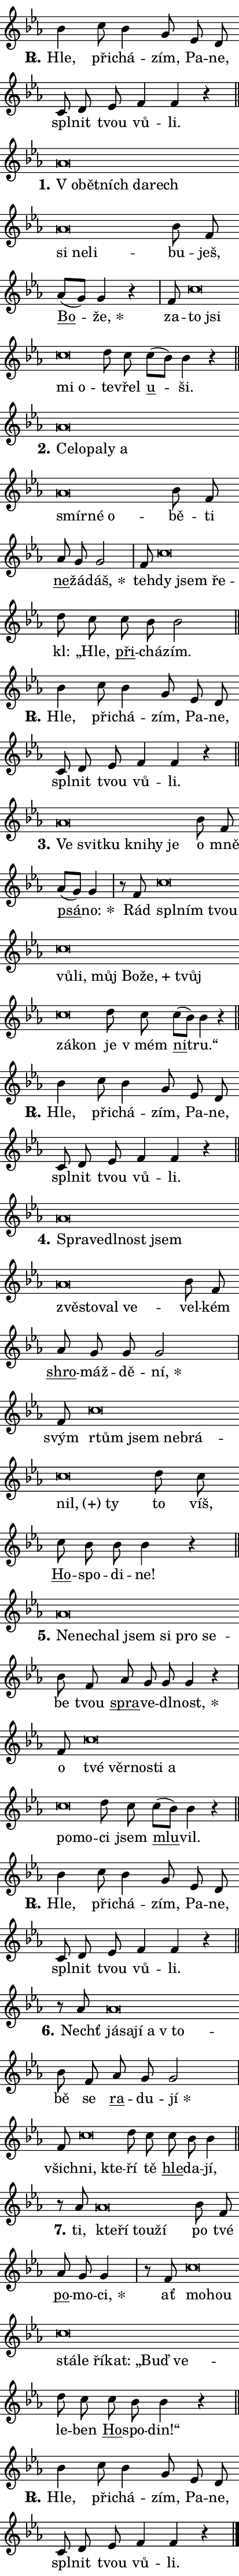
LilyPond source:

\version "2.22.1"
\header { tagline = "" }
\paper {
  indent = 0\cm
  top-margin = 0\cm
  right-margin = 0\cm
  bottom-margin = 0\cm
  left-margin = 0\cm
  paper-width = 7\cm
  page-breaking = #ly:one-page-breaking
  system-system-spacing.basic-distance = #11
  score-system-spacing.basic-distance = #11
  ragged-last = ##f
}


%% Author: Thomas Morley
%% https://lists.gnu.org/archive/html/lilypond-user/2020-05/msg00002.html
#(define (line-position grob)
"Returns position of @var[grob} in current system:
   @code{'start}, if at first time-step
   @code{'end}, if at last time-step
   @code{'middle} otherwise
"
  (let* ((col (ly:item-get-column grob))
         (ln (ly:grob-object col 'left-neighbor))
         (rn (ly:grob-object col 'right-neighbor))
         (col-to-check-left (if (ly:grob? ln) ln col))
         (col-to-check-right (if (ly:grob? rn) rn col))
         (break-dir-left
           (and
             (ly:grob-property col-to-check-left 'non-musical #f)
             (ly:item-break-dir col-to-check-left)))
         (break-dir-right
           (and
             (ly:grob-property col-to-check-right 'non-musical #f)
             (ly:item-break-dir col-to-check-right))))
        (cond ((eqv? 1 break-dir-left) 'start)
              ((eqv? -1 break-dir-right) 'end)
              (else 'middle))))

#(define (tranparent-at-line-position vctor)
  (lambda (grob)
  "Relying on @code{line-position} select the relevant enry from @var{vctor}.
Used to determine transparency,"
    (case (line-position grob)
      ((end) (not (vector-ref vctor 0)))
      ((middle) (not (vector-ref vctor 1)))
      ((start) (not (vector-ref vctor 2))))))

noteHeadBreakVisibility =
#(define-music-function (break-visibility)(vector?)
"Makes @code{NoteHead}s transparent relying on @var{break-visibility}"
#{
  \override NoteHead.transparent =
    #(tranparent-at-line-position break-visibility)
#})

#(define delete-ledgers-for-transparent-note-heads
  (lambda (grob)
    "Reads whether a @code{NoteHead} is transparent.
If so this @code{NoteHead} is removed from @code{'note-heads} from
@var{grob}, which is supposed to be @code{LedgerLineSpanner}.
As a result ledgers are not printed for this @code{NoteHead}"
    (let* ((nhds-array (ly:grob-object grob 'note-heads))
           (nhds-list
             (if (ly:grob-array? nhds-array)
                 (ly:grob-array->list nhds-array)
                 '()))
           ;; Relies on the transparent-property being done before
           ;; Staff.LedgerLineSpanner.after-line-breaking is executed.
           ;; This is fragile ...
           (to-keep
             (remove
               (lambda (nhd)
                 (ly:grob-property nhd 'transparent #f))
               nhds-list)))
      ;; TODO find a better method to iterate over grob-arrays, similiar
      ;; to filter/remove etc for lists
      ;; For now rebuilt from scratch
      (set! (ly:grob-object grob 'note-heads)  '())
      (for-each
        (lambda (nhd)
          (ly:pointer-group-interface::add-grob grob 'note-heads nhd))
        to-keep))))

hideNotes = {
  \noteHeadBreakVisibility #begin-of-line-visible
}
unHideNotes = {
  \noteHeadBreakVisibility #all-visible
}

% work-around for resetting accidentals
% https://lilypond.org/doc/v2.23/Documentation/notation/displaying-rhythms#unmetered-music
cadenzaMeasure = {
  \cadenzaOff
  \partial 1024 s1024
  \cadenzaOn
}

#(define-markup-command (accent layout props text) (markup?)
  "Underline accented syllable"
  (interpret-markup layout props
    #{\markup \override #'(offset . 4.3) \underline { #text }#}))

responsum = \markup \concat {
  "R" \hspace #-1.05 \path #0.1 #'((moveto 0 0.07) (lineto 0.9 0.8)) \hspace #0.05 "."
}

\layout {
    \context {
        \Staff
        \remove "Time_signature_engraver"
        \override LedgerLineSpanner.after-line-breaking = #delete-ledgers-for-transparent-note-heads
    }
    \context {
        \Voice {
            \override NoteHead.output-attributes = #'((class . "notehead"))
            \override Hairpin.height = #0.55
        }
    }
    \context {
        \Lyrics {
            \override StanzaNumber.output-attributes = #'((class . "stanzanumber"))
            \override LyricSpace.minimum-distance = #0.9
            \override LyricText.font-name = #"TeX Gyre Schola"
            \override LyricText.font-size = 1
            \override StanzaNumber.font-name = #"TeX Gyre Schola Bold"
            \override StanzaNumber.font-size = 1
        }
    }
}

% magnetic-lyrics.ily
%
%   written by
%     Jean Abou Samra <jean@abou-samra.fr>
%     Werner Lemberg <wl@gnu.org>
%
%   adapted by
%     Jiri Hon <jiri.hon@gmail.com>
%
% Version 2022-Apr-15

% https://www.mail-archive.com/lilypond-user@gnu.org/msg149350.html

#(define (Left_hyphen_pointer_engraver context)
   "Collect syllable-hyphen-syllable occurrences in lyrics and store
them in properties.  This engraver only looks to the left.  For
example, if the lyrics input is @code{foo -- bar}, it does the
following.

@itemize @bullet
@item
Set the @code{text} property of the @code{LyricHyphen} grob between
@q{foo} and @q{bar} to @code{foo}.

@item
Set the @code{left-hyphen} property of the @code{LyricText} grob with
text @q{foo} to the @code{LyricHyphen} grob between @q{foo} and
@q{bar}.
@end itemize

Use this auxiliary engraver in combination with the
@code{lyric-@/text::@/apply-@/magnetic-@/offset!} hook."
   (let ((hyphen #f)
         (text #f))
     (make-engraver
      (acknowledgers
       ((lyric-syllable-interface engraver grob source-engraver)
        (set! text grob)))
      (end-acknowledgers
       ((lyric-hyphen-interface engraver grob source-engraver)
        ;(when (not (grob::has-interface grob 'lyric-space-interface))
          (set! hyphen grob)));)
      ((stop-translation-timestep engraver)
       (when (and text hyphen)
         (ly:grob-set-object! text 'left-hyphen hyphen))
       (set! text #f)
       (set! hyphen #f)))))

#(define (lyric-text::apply-magnetic-offset! grob)
   "If the space between two syllables is less than the value in
property @code{LyricText@/.details@/.squash-threshold}, move the right
syllable to the left so that it gets concatenated with the left
syllable.

Use this function as a hook for
@code{LyricText@/.after-@/line-@/breaking} if the
@code{Left_@/hyphen_@/pointer_@/engraver} is active."
   (let ((hyphen (ly:grob-object grob 'left-hyphen #f)))
     (when hyphen
       (let ((left-text (ly:spanner-bound hyphen LEFT)))
         (when (grob::has-interface left-text 'lyric-syllable-interface)
           (let* ((common (ly:grob-common-refpoint grob left-text X))
                  (this-x-ext (ly:grob-extent grob common X))
                  (left-x-ext
                   (begin
                     ;; Trigger magnetism for left-text.
                     (ly:grob-property left-text 'after-line-breaking)
                     (ly:grob-extent left-text common X)))
                  ;; `delta` is the gap width between two syllables.
                  (delta (- (interval-start this-x-ext)
                            (interval-end left-x-ext)))
                  (details (ly:grob-property grob 'details))
                  (threshold (assoc-get 'squash-threshold details 0.2)))
             (when (< delta threshold)
               (let* (;; We have to manipulate the input text so that
                      ;; ligatures crossing syllable boundaries are not
                      ;; disabled.  For languages based on the Latin
                      ;; script this is essentially a beautification.
                      ;; However, for non-Western scripts it can be a
                      ;; necessity.
                      (lt (ly:grob-property left-text 'text))
                      (rt (ly:grob-property grob 'text))
                      (is-space (grob::has-interface hyphen 'lyric-space-interface))
                      (space (if is-space " " ""))
                      (space-markup (grob-interpret-markup grob " "))
                      (space-size (interval-length (ly:stencil-extent space-markup X)))
                      (extra-delta (if is-space space-size 0))
                      ;; Append new syllable.
                      (ltrt-space (if (and (string? lt) (string? rt))
                                (string-append lt space rt)
                                (make-concat-markup (list lt space rt))))
                      ;; Right-align `ltrt` to the right side.
                      (ltrt-space-markup (grob-interpret-markup
                               grob
                               (make-translate-markup
                                (cons (interval-length this-x-ext) 0)
                                (make-right-align-markup ltrt-space)))))
                 (begin
                   ;; Don't print `left-text`.
                   (ly:grob-set-property! left-text 'stencil #f)
                   ;; Set text and stencil (which holds all collected
                   ;; syllables so far) and shift it to the left.
                   (ly:grob-set-property! grob 'text ltrt-space)
                   (ly:grob-set-property! grob 'stencil ltrt-space-markup)
                   (ly:grob-translate-axis! grob (- (- delta extra-delta)) X))))))))))


#(define (lyric-hyphen::displace-bounds-first grob)
   ;; Make very sure this callback isn't triggered too early.
   (let ((left (ly:spanner-bound grob LEFT))
         (right (ly:spanner-bound grob RIGHT)))
     (ly:grob-property left 'after-line-breaking)
     (ly:grob-property right 'after-line-breaking)
     (ly:lyric-hyphen::print grob)))

squashThreshold = #0.4

\layout {
  \context {
    \Lyrics
    \consists #Left_hyphen_pointer_engraver
    \override LyricText.after-line-breaking =
      #lyric-text::apply-magnetic-offset!
    \override LyricHyphen.stencil = #lyric-hyphen::displace-bounds-first
    \override LyricText.details.squash-threshold = \squashThreshold
    \override LyricHyphen.minimum-distance = 0
    \override LyricHyphen.minimum-length = \squashThreshold
  }
}

squash = \override LyricText.details.squash-threshold = 9999
unSquash = \override LyricText.details.squash-threshold = \squashThreshold

left = \override LyricText.self-alignment-X = #LEFT
unLeft = \revert LyricText.self-alignment-X

starOffset = #(lambda (grob) 
                (let ((x_offset (ly:self-alignment-interface::aligned-on-x-parent grob)))
                  (if (= x_offset 0) 0 (+ x_offset 1.2))))

star = #(define-music-function (syllable)(string?)
"Append star separator at the end of a syllable"
#{
  \once \override LyricText.X-offset = #starOffset
  \lyricmode { \markup {
    #syllable
    \override #'((font-name . "TeX Gyre Schola Bold")) \hspace #0.2 \lower #0.65 \larger "*"
  } }
#})

starAccent = #(define-music-function (syllable)(string?)
"Append star separator at the end of a syllable and make accent"
#{
  \once \override LyricText.X-offset = #starOffset
  \lyricmode { \markup {
    \accent #syllable
    \override #'((font-name . "TeX Gyre Schola Bold")) \hspace #0.2 \lower #0.65 \larger "*"
  } }
#})

breath = #(define-music-function (syllable)(string?)
"Append breathing indicator at the end of a syllable"
#{
  \lyricmode { \markup { #syllable "+" } }
#})

optionalBreath = #(define-music-function (syllable)(string?)
"Append optional breathing indicator at the end of a syllable"
#{
  \lyricmode { \markup { #syllable "(+)" } }
#})


\score {
    <<
        \new Voice = "melody" { \cadenzaOn \key es \major \relative { bes'4 c8 bes4 g8 \bar "" es d \bar "" c d es \bar "" f4 f r \cadenzaMeasure \bar "||" \break }
\relative { as'\breve*1/16 \hideNotes \breve*1/16 \bar "" \breve*1/16 \bar "" \breve*1/16 \bar "" \breve*1/16 \bar "" \breve*1/16 \bar "" \breve*1/16 \breve*1/16 \bar "" \unHideNotes bes8 f \bar "" as[( g)] g4 r \cadenzaMeasure \bar "|" f8 c'\breve*1/16 \hideNotes \breve*1/16 \bar "" \breve*1/16 \breve*1/16 \bar "" \unHideNotes d8 c \bar "" c[( bes)] bes4 r \cadenzaMeasure \bar "||" \break }
\relative { as'\breve*1/16 \hideNotes \breve*1/16 \bar "" \breve*1/16 \bar "" \breve*1/16 \bar "" \breve*1/16 \bar "" \breve*1/16 \bar "" \breve*1/16 \breve*1/16 \bar "" \unHideNotes bes8 f \bar "" as g g2 \cadenzaMeasure \bar "|" f8 c'\breve*1/16 \hideNotes \breve*1/16 \breve*1/16 \bar "" \unHideNotes d8 c \bar "" c bes bes2 \cadenzaMeasure \bar "||" \break }
\relative { bes'4 c8 bes4 g8 \bar "" es d \bar "" c d es \bar "" f4 f r \cadenzaMeasure \bar "||" \break }
\relative { as'\breve*1/16 \hideNotes \breve*1/16 \bar "" \breve*1/16 \bar "" \breve*1/16 \bar "" \breve*1/16 \breve*1/16 \bar "" \unHideNotes bes8 f \bar "" as[( g)] g4 \cadenzaMeasure \bar "|" r8 f8 c'\breve*1/16 \hideNotes \breve*1/16 \bar "" \breve*1/16 \bar "" \breve*1/16 \bar "" \breve*1/16 \bar "" \breve*1/16 \bar "" \breve*1/16 \bar "" \breve*1/16 \bar "" \breve*1/16 \bar "" \breve*1/16 \breve*1/16 \bar "" \unHideNotes d8 c \bar "" c[( bes)] bes4 r \cadenzaMeasure \bar "||" \break }
\relative { bes'4 c8 bes4 g8 \bar "" es d \bar "" c d es \bar "" f4 f r \cadenzaMeasure \bar "||" \break }
\relative { as'\breve*1/16 \hideNotes \breve*1/16 \bar "" \breve*1/16 \bar "" \breve*1/16 \bar "" \breve*1/16 \bar "" \breve*1/16 \bar "" \breve*1/16 \bar "" \breve*1/16 \breve*1/16 \bar "" \unHideNotes bes8 f \bar "" as g g g2 \cadenzaMeasure \bar "|" f8 c'\breve*1/16 \hideNotes \breve*1/16 \bar "" \breve*1/16 \bar "" \breve*1/16 \bar "" \breve*1/16 \breve*1/16 \bar "" \unHideNotes d8 c \bar "" c bes bes bes4 r \cadenzaMeasure \bar "||" \break }
\relative { as'\breve*1/16 \hideNotes \breve*1/16 \bar "" \breve*1/16 \bar "" \breve*1/16 \bar "" \breve*1/16 \bar "" \breve*1/16 \breve*1/16 \bar "" \unHideNotes bes8 f \bar "" as g g g4 r \cadenzaMeasure \bar "|" f8 c'\breve*1/16 \hideNotes \breve*1/16 \bar "" \breve*1/16 \bar "" \breve*1/16 \bar "" \breve*1/16 \bar "" \breve*1/16 \breve*1/16 \bar "" \unHideNotes d8 c \bar "" c[( bes)] bes4 r \cadenzaMeasure \bar "||" \break }
\relative { bes'4 c8 bes4 g8 \bar "" es d \bar "" c d es \bar "" f4 f r \cadenzaMeasure \bar "||" \break }
\relative { r8 as'8 as\breve*1/16 \hideNotes \breve*1/16 \bar "" \breve*1/16 \bar "" \breve*1/16 \breve*1/16 \bar "" \unHideNotes bes8 f \bar "" as g g2 \cadenzaMeasure \bar "|" f8 c'\breve*1/16 \hideNotes \breve*1/16 \bar "" \unHideNotes d8 c \bar "" c bes bes4 \cadenzaMeasure \bar "||" \break }
\relative { r8 as'8 as\breve*1/16 \hideNotes \breve*1/16 \bar "" \breve*1/16 \breve*1/16 \bar "" \unHideNotes bes8 f \bar "" as g g4 \cadenzaMeasure \bar "|" r8 f8 c'\breve*1/16 \hideNotes \breve*1/16 \bar "" \breve*1/16 \bar "" \breve*1/16 \bar "" \breve*1/16 \bar "" \breve*1/16 \bar "" \breve*1/16 \breve*1/16 \bar "" \unHideNotes d8 c \bar "" c bes bes4 r \cadenzaMeasure \bar "||" \break }
\relative { bes'4 c8 bes4 g8 \bar "" es d \bar "" c d es \bar "" f4 f r \cadenzaMeasure \bar "||" \break } \bar "|." }
        \new Lyrics \lyricsto "melody" { \lyricmode { \set stanza = \responsum
Hle, při -- chá -- zím, Pa -- ne, spl -- nit tvou vů -- li.
\set stanza = "1."
\left "V o" -- \squash bět -- ních da -- rech si ne -- li -- \unLeft \unSquash bu -- ješ, \markup \accent Bo -- \star že, za -- \left to \squash jsi mi o -- \unLeft \unSquash te -- vřel \markup \accent u -- ši.
\set stanza = "2."
\left Ce -- \squash lo -- pa -- ly a smír -- né o -- \unLeft \unSquash bě -- ti \markup \accent ne -- žá -- \star dáš, teh -- \left dy \squash jsem ře -- \unLeft \unSquash kl: „Hle, \markup \accent při -- chá -- zím.
\set stanza = \responsum
Hle, při -- chá -- zím, Pa -- ne, spl -- nit tvou vů -- li.
\set stanza = "3."
\left Ve \squash svit -- ku kni -- hy je \unLeft \unSquash o mně \markup \accent psá -- \star no: Rád \left spl -- \squash ním tvou vů -- li, můj Bo -- \breath "že," tvůj zá -- kon \unLeft \unSquash je "v mém" \markup \accent ni -- tru.“
\set stanza = \responsum
Hle, při -- chá -- zím, Pa -- ne, spl -- nit tvou vů -- li.
\set stanza = "4."
\left Spra -- \squash ve -- dl -- nost jsem zvě -- sto -- val ve -- \unLeft \unSquash vel -- kém \markup \accent shro -- máž -- dě -- \star ní, svým \left rtům \squash jsem ne -- brá -- \optionalBreath nil, ty \unLeft \unSquash to víš, \markup \accent Ho -- spo -- di -- ne!
\set stanza = "5."
\left Ne -- \squash ne -- chal jsem si pro se -- \unLeft \unSquash be tvou \markup \accent spra -- ve -- dl -- \star nost, o \left tvé \squash věr -- no -- sti a po -- mo -- \unLeft \unSquash ci jsem \markup \accent mlu -- vil.
\set stanza = \responsum
Hle, při -- chá -- zím, Pa -- ne, spl -- nit tvou vů -- li.
\set stanza = "6."
Nechť \left já -- \squash sa -- jí a "v to" -- \unLeft \unSquash bě se \markup \accent ra -- du -- \star jí všich -- \left ni, \squash kte -- \unLeft \unSquash ří tě \markup \accent hle -- da -- jí,
\set stanza = "7."
ti, \left kte -- \squash ří tou -- ží \unLeft \unSquash po tvé \markup \accent po -- mo -- \star ci, ať \left mo -- \squash hou stá -- le ří -- kat: „Buď ve -- \unLeft \unSquash le -- ben \markup \accent Ho -- spo -- din!“
\set stanza = \responsum
Hle, při -- chá -- zím, Pa -- ne, spl -- nit tvou vů -- li. } }
    >>
    \layout {}
}
